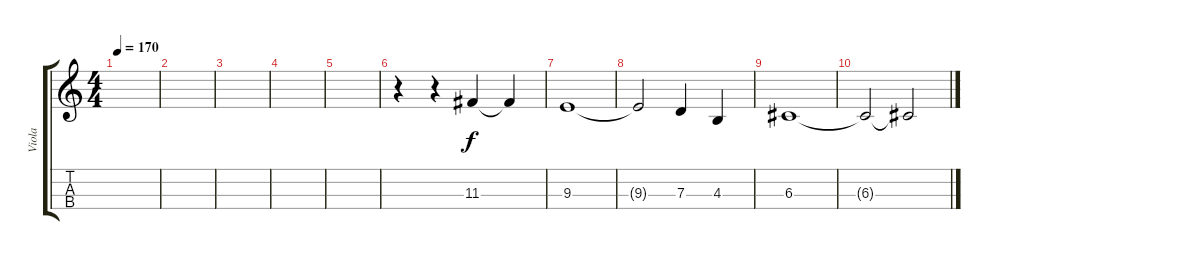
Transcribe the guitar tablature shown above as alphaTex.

\track ("Viola" "Viola") {instrument viola}
\staff {score tabs}
\tuning (A4 D4 G3 C3) {hide}
\ts (4 4)
\tempo 170
\clef g2
\ks c
|
|
|
|
|
r.4 r.4 11.3.4 11.3{t}.4 |
9.3.1 |
9.3{t}.2 7.3.4 4.3.4 |
6.3.1 |
6.3{t}.2 6.3{t}.2
